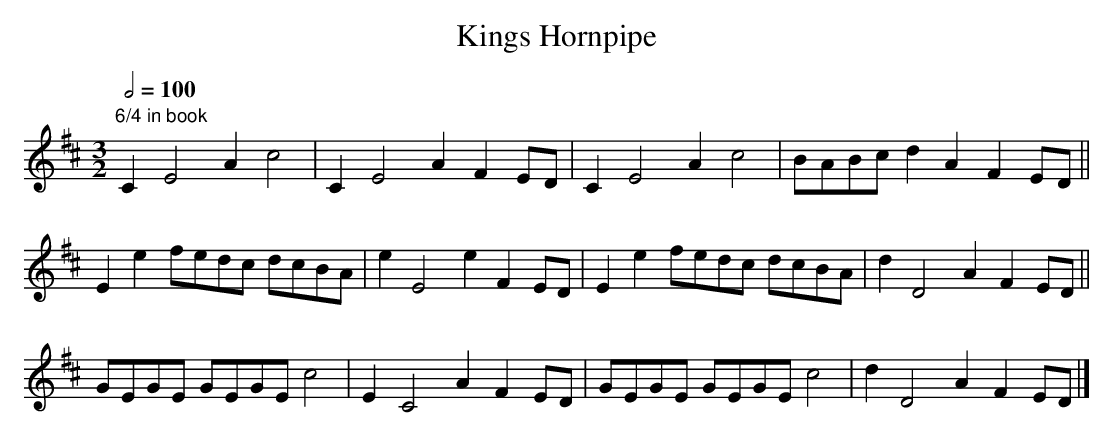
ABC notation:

X:1
T:Kings Hornpipe
M:3/2
L:1/4
Q:1/2=100
K:D
"6/4 in book"CE2Ac2|CE2AFE/D/|CE2Ac2|B/A/B/c/dAFE/D/||
Eef/e/d/c/ d/c/B/A/|eE2eFE/D/|Eef/e/d/c/ d/c/B/A/|dD2AFE/D/||
G/E/G/E/ G/E/G/E/c2|EC2AFE/D/|G/E/G/E/ G/E/G/E/ c2|dD2AFE/D/|]
